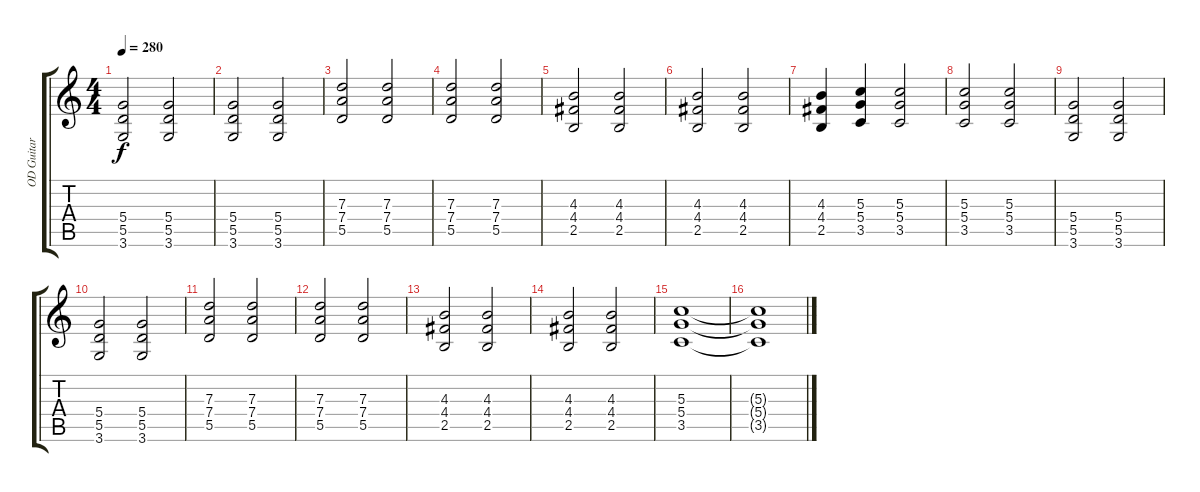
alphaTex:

\track ("OD Guitar" "OD Guitar") {instrument overdrivenguitar}
\staff {score tabs}
\tuning (E4 B3 G3 D3 A2 E2) {hide}
\ts (4 4)
\tempo 280
\clef g2
\ks c
(5.4 5.5 3.6).2{dy f} (5.4 5.5 3.6).2 |
(5.4 5.5 3.6).2 (5.4 5.5 3.6).2 |
(7.3 7.4 5.5).2 (7.3 7.4 5.5).2 |
(7.3 7.4 5.5).2 (7.3 7.4 5.5).2 |
(4.3 4.4 2.5).2 (4.3 4.4 2.5).2 |
(4.3 4.4 2.5).2 (4.3 4.4 2.5).2 |
(4.3 4.4 2.5).4 (5.3 5.4 3.5).4 (5.3 5.4 3.5).2 |
(5.3 5.4 3.5).2 (5.3 5.4 3.5).2 |
(5.4 5.5 3.6).2 (5.4 5.5 3.6).2 |
(5.4 5.5 3.6).2 (5.4 5.5 3.6).2 |
(7.3 7.4 5.5).2 (7.3 7.4 5.5).2 |
(7.3 7.4 5.5).2 (7.3 7.4 5.5).2 |
(4.3 4.4 2.5).2 (4.3 4.4 2.5).2 |
(4.3 4.4 2.5).2 (4.3 4.4 2.5).2 |
(5.3 5.4 3.5).1 |
(5.3{t} 5.4{t} 3.5{t}).1
